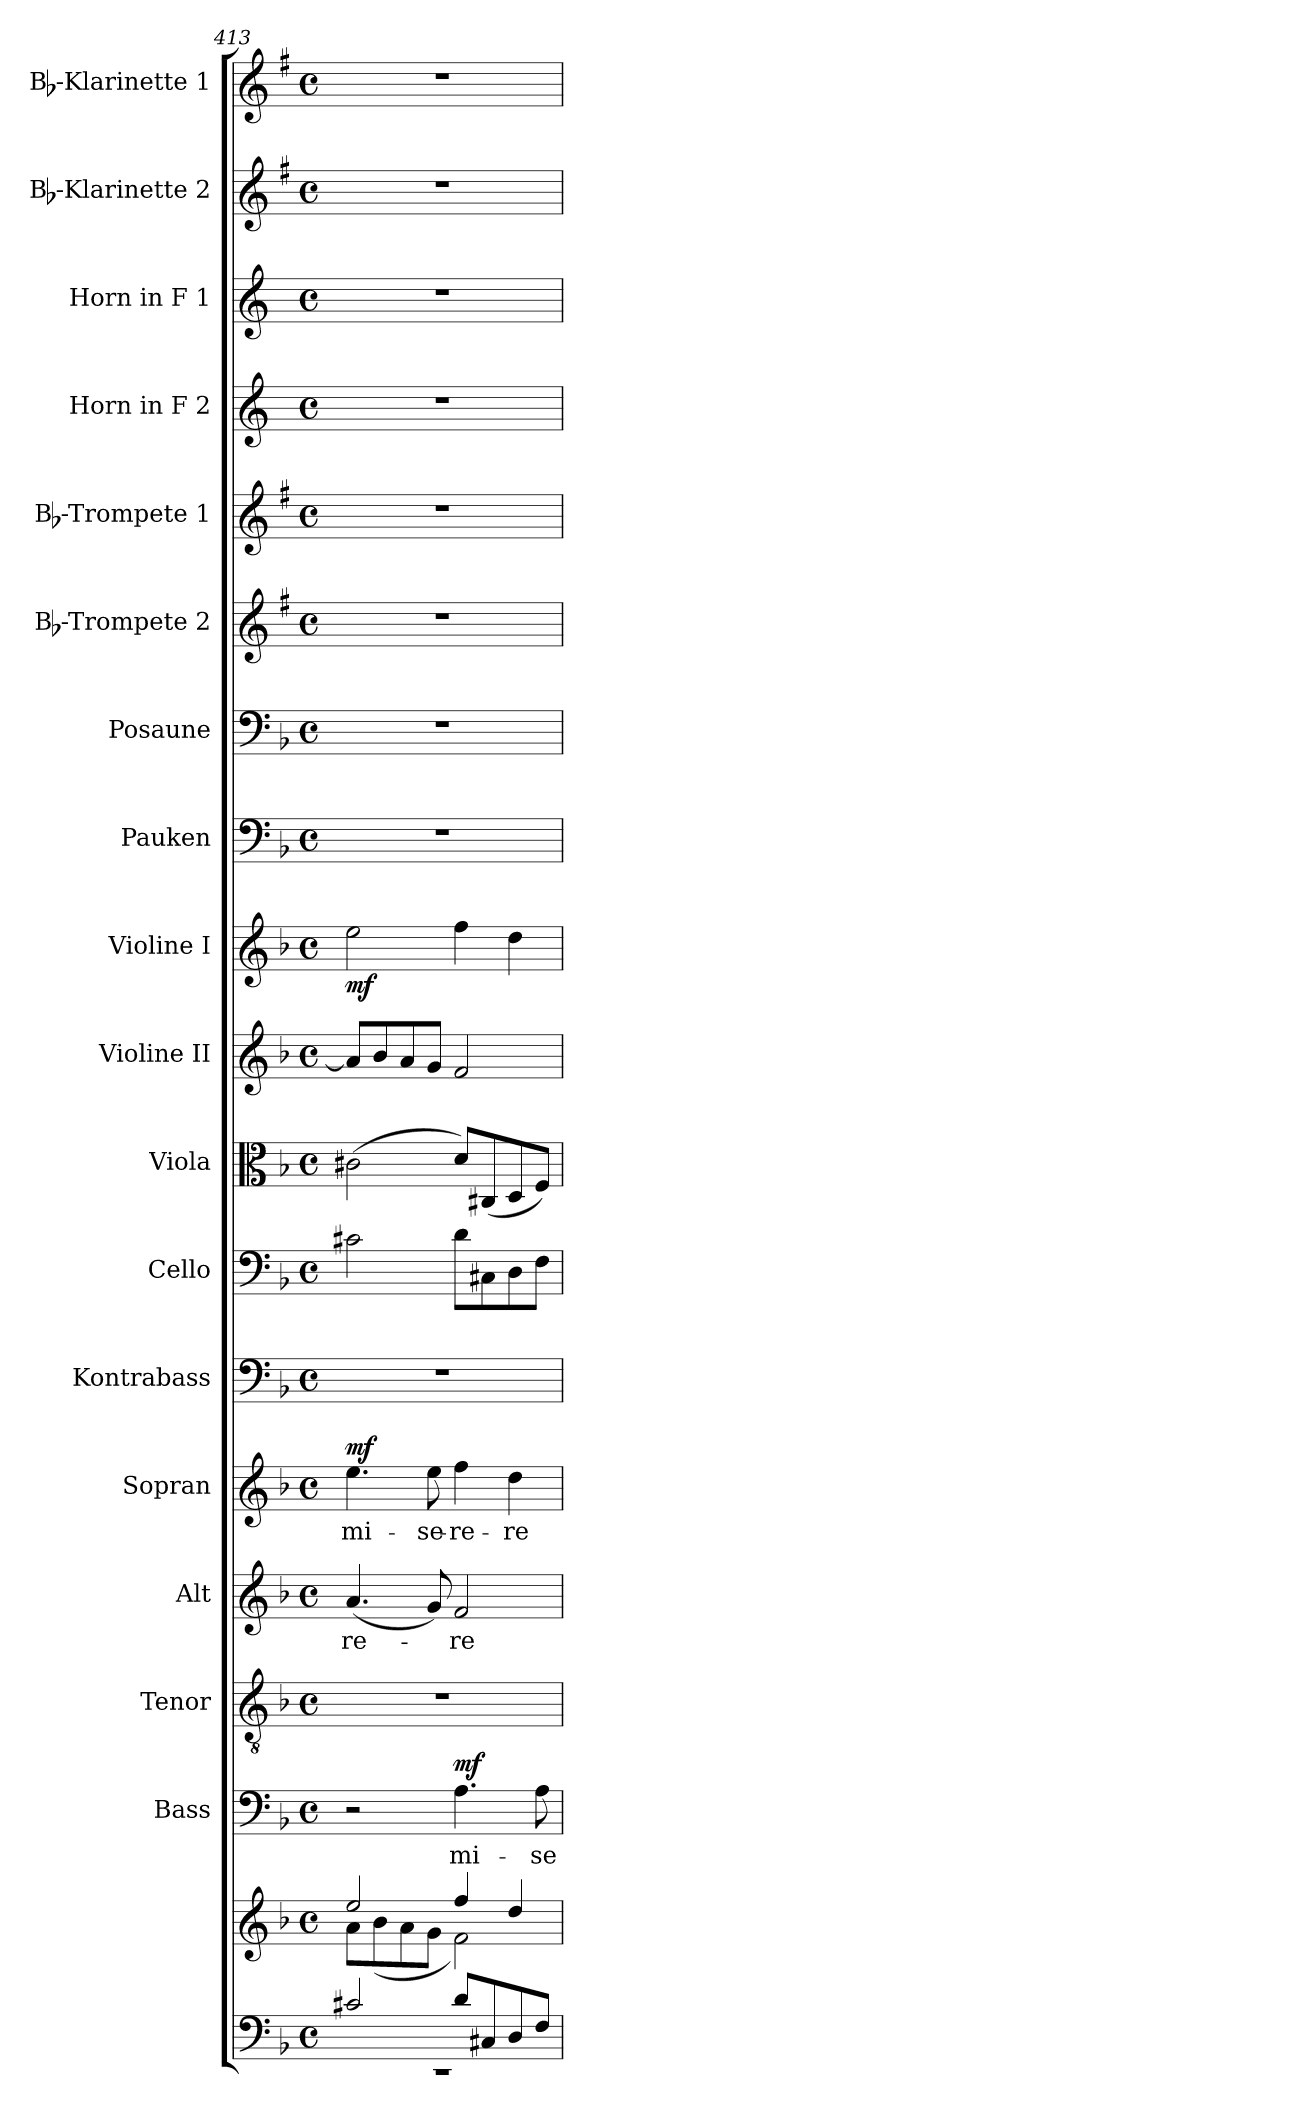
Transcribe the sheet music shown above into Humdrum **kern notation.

**kern	**kern	**kern	**text	**dynam	**kern	**kern	**text	**kern	**text	**dynam	**kern	**kern	**kern	**kern	**kern	**dynam	**kern	**kern	**kern	**kern	**kern	**kern	**kern	**kern
*part18	*part18	*part17	*part17	*part17	*part16	*part15	*part15	*part14	*part14	*part14	*part13	*part12	*part11	*part10	*part9	*part9	*part8	*part7	*part6	*part5	*part4	*part3	*part2	*part1
*staff19	*staff18	*staff17	*staff17	*staff17	*staff16	*staff15	*staff15	*staff14	*staff14	*staff14	*staff13	*staff12	*staff11	*staff10	*staff9	*staff9	*staff8	*staff7	*staff6	*staff5	*staff4	*staff3	*staff2	*staff1
*	*	*I"Bass	*	*	*I"Tenor	*I"Alt	*	*I"Sopran	*	*	*I"Kontrabass	*I"Cello	*I"Viola	*I"Violine II	*I"Violine I	*	*I"Pauken	*I"Posaune	*I"Bb-Trompete 2	*I"Bb-Trompete 1	*I"Horn in F 2	*I"Horn in F 1	*I"Bb-Klarinette 2	*I"Bb-Klarinette 1
*	*	*I'B.	*	*	*I'T.	*I'A.	*	*I'S.	*	*	*I'Kb.	*	*I'Vla.	*I'Vl. II	*I'Vl. I	*	*I'Pk.	*I'Pos.	*I'Bb Trp. 2	*I'Bb Trp. 1	*	*	*I'Bb Kl. 2	*I'Bb Kl. 1
*clefF4	*clefG2	*clefF4	*	*	*clefGv2	*clefG2	*	*clefG2	*	*	*clefF4	*clefF4	*clefC3	*clefG2	*clefG2	*	*clefF4	*clefF4	*clefG2	*clefG2	*clefG2	*clefG2	*clefG2	*clefG2
*	*	*	*	*	*	*	*	*	*	*	*ITrd7c12	*	*	*	*	*	*	*	*ITrd1c2	*ITrd1c2	*ITrd4c7	*ITrd4c7	*ITrd1c2	*ITrd1c2
*k[b-]	*k[b-]	*k[b-]	*	*	*k[b-]	*k[b-]	*	*k[b-]	*	*	*k[b-]	*k[b-]	*k[b-]	*k[b-]	*k[b-]	*	*k[b-]	*k[b-]	*k[b-]	*k[b-]	*k[b-]	*k[b-]	*k[b-]	*k[b-]
*F:	*F:	*F:	*	*	*F:	*F:	*	*F:	*	*	*F:	*F:	*F:	*F:	*F:	*	*F:	*F:	*F:	*F:	*F:	*F:	*F:	*F:
*M4/4	*M4/4	*M4/4	*	*	*M4/4	*M4/4	*	*M4/4	*	*	*M4/4	*M4/4	*M4/4	*M4/4	*M4/4	*	*M4/4	*M4/4	*M4/4	*M4/4	*M4/4	*M4/4	*M4/4	*M4/4
*met(c)	*met(c)	*met(c)	*	*	*met(c)	*met(c)	*	*met(c)	*	*	*met(c)	*met(c)	*met(c)	*met(c)	*met(c)	*	*met(c)	*met(c)	*met(c)	*met(c)	*met(c)	*met(c)	*met(c)	*met(c)
=413	=413	=413	=413	=413	=413	=413	=413	=413	=413	=413	=413	=413	=413	=413	=413	=413	=413	=413	=413	=413	=413	=413	=413	=413
*^	*^	*	*	*	*	*	*	*	*	*	*	*	*	*	*	*	*	*	*	*	*	*	*	*
!	!	!	!	!	!	!	!	!	!LO:LY:b	!	!LO:LY:b	!LO:DY:a	!	!	!	!	!	!LO:DY:b	!	!	!	!	!	!	!	!
2c#X/	1rEE	2ee/	8a\L	2r	.	.	1r	(<4.a/	-re-	4.ee\	mi-	mf	1r	2c#X\	(>2c#X\	8a/L]	2ee\	mf	1r	1r	1r	1r	1r	1r	1r	1r
.	.	.	(>8b-\	.	.	.	.	.	.	.	.	.	.	.	.	8b-/	.	.	.	.	.	.	.	.	.	.
.	.	.	8a\	.	.	.	.	.	.	.	.	.	.	.	.	8a/	.	.	.	.	.	.	.	.	.	.
!	!	!	!	!	!	!	!	!	!	!	!LO:LY:b	!	!	!	!	!	!	!	!	!	!	!	!	!	!	!
.	.	.	8g\J	.	.	.	.	8g/)	.	8ee\	-se-	.	.	.	.	8g/J	.	.	.	.	.	.	.	.	.	.
!	!	!	!	!	!LO:LY:b	!LO:DY:a	!	!	!LO:LY:b	!	!LO:LY:b	!	!	!	!	!	!	!	!	!	!	!	!	!	!	!
8d/L	.	4ff/	2f\)	4.A\	mi-	mf	.	2f/	-re	4ff\	-re-	.	.	8d\L	8d/L)	2f/	4ff\	.	.	.	.	.	.	.	.	.
8C#X/	.	.	.	.	.	.	.	.	.	.	.	.	.	8C#X\	(<8C#X/	.	.	.	.	.	.	.	.	.	.	.
!	!	!	!	!	!	!	!	!	!	!	!LO:LY:b	!	!	!	!	!	!	!	!	!	!	!	!	!	!	!
8D/	.	4dd/	.	.	.	.	.	.	.	4dd\	-re	.	.	8D\	8D/	.	4dd\	.	.	.	.	.	.	.	.	.
!	!	!	!	!	!LO:LY:b	!	!	!	!	!	!	!	!	!	!	!	!	!	!	!	!	!	!	!	!	!
8F/J	.	.	.	8A\	-se-	.	.	.	.	.	.	.	.	8F\J	8F/J)	.	.	.	.	.	.	.	.	.	.	.
*v	*v	*	*	*	*	*	*	*	*	*	*	*	*	*	*	*	*	*	*	*	*	*	*	*	*	*
*	*v	*v	*	*	*	*	*	*	*	*	*	*	*	*	*	*	*	*	*	*	*	*	*	*	*
=	=	=	=	=	=	=	=	=	=	=	=	=	=	=	=	=	=	=	=	=	=	=	=	=
*-	*-	*-	*-	*-	*-	*-	*-	*-	*-	*-	*-	*-	*-	*-	*-	*-	*-	*-	*-	*-	*-	*-	*-	*-
